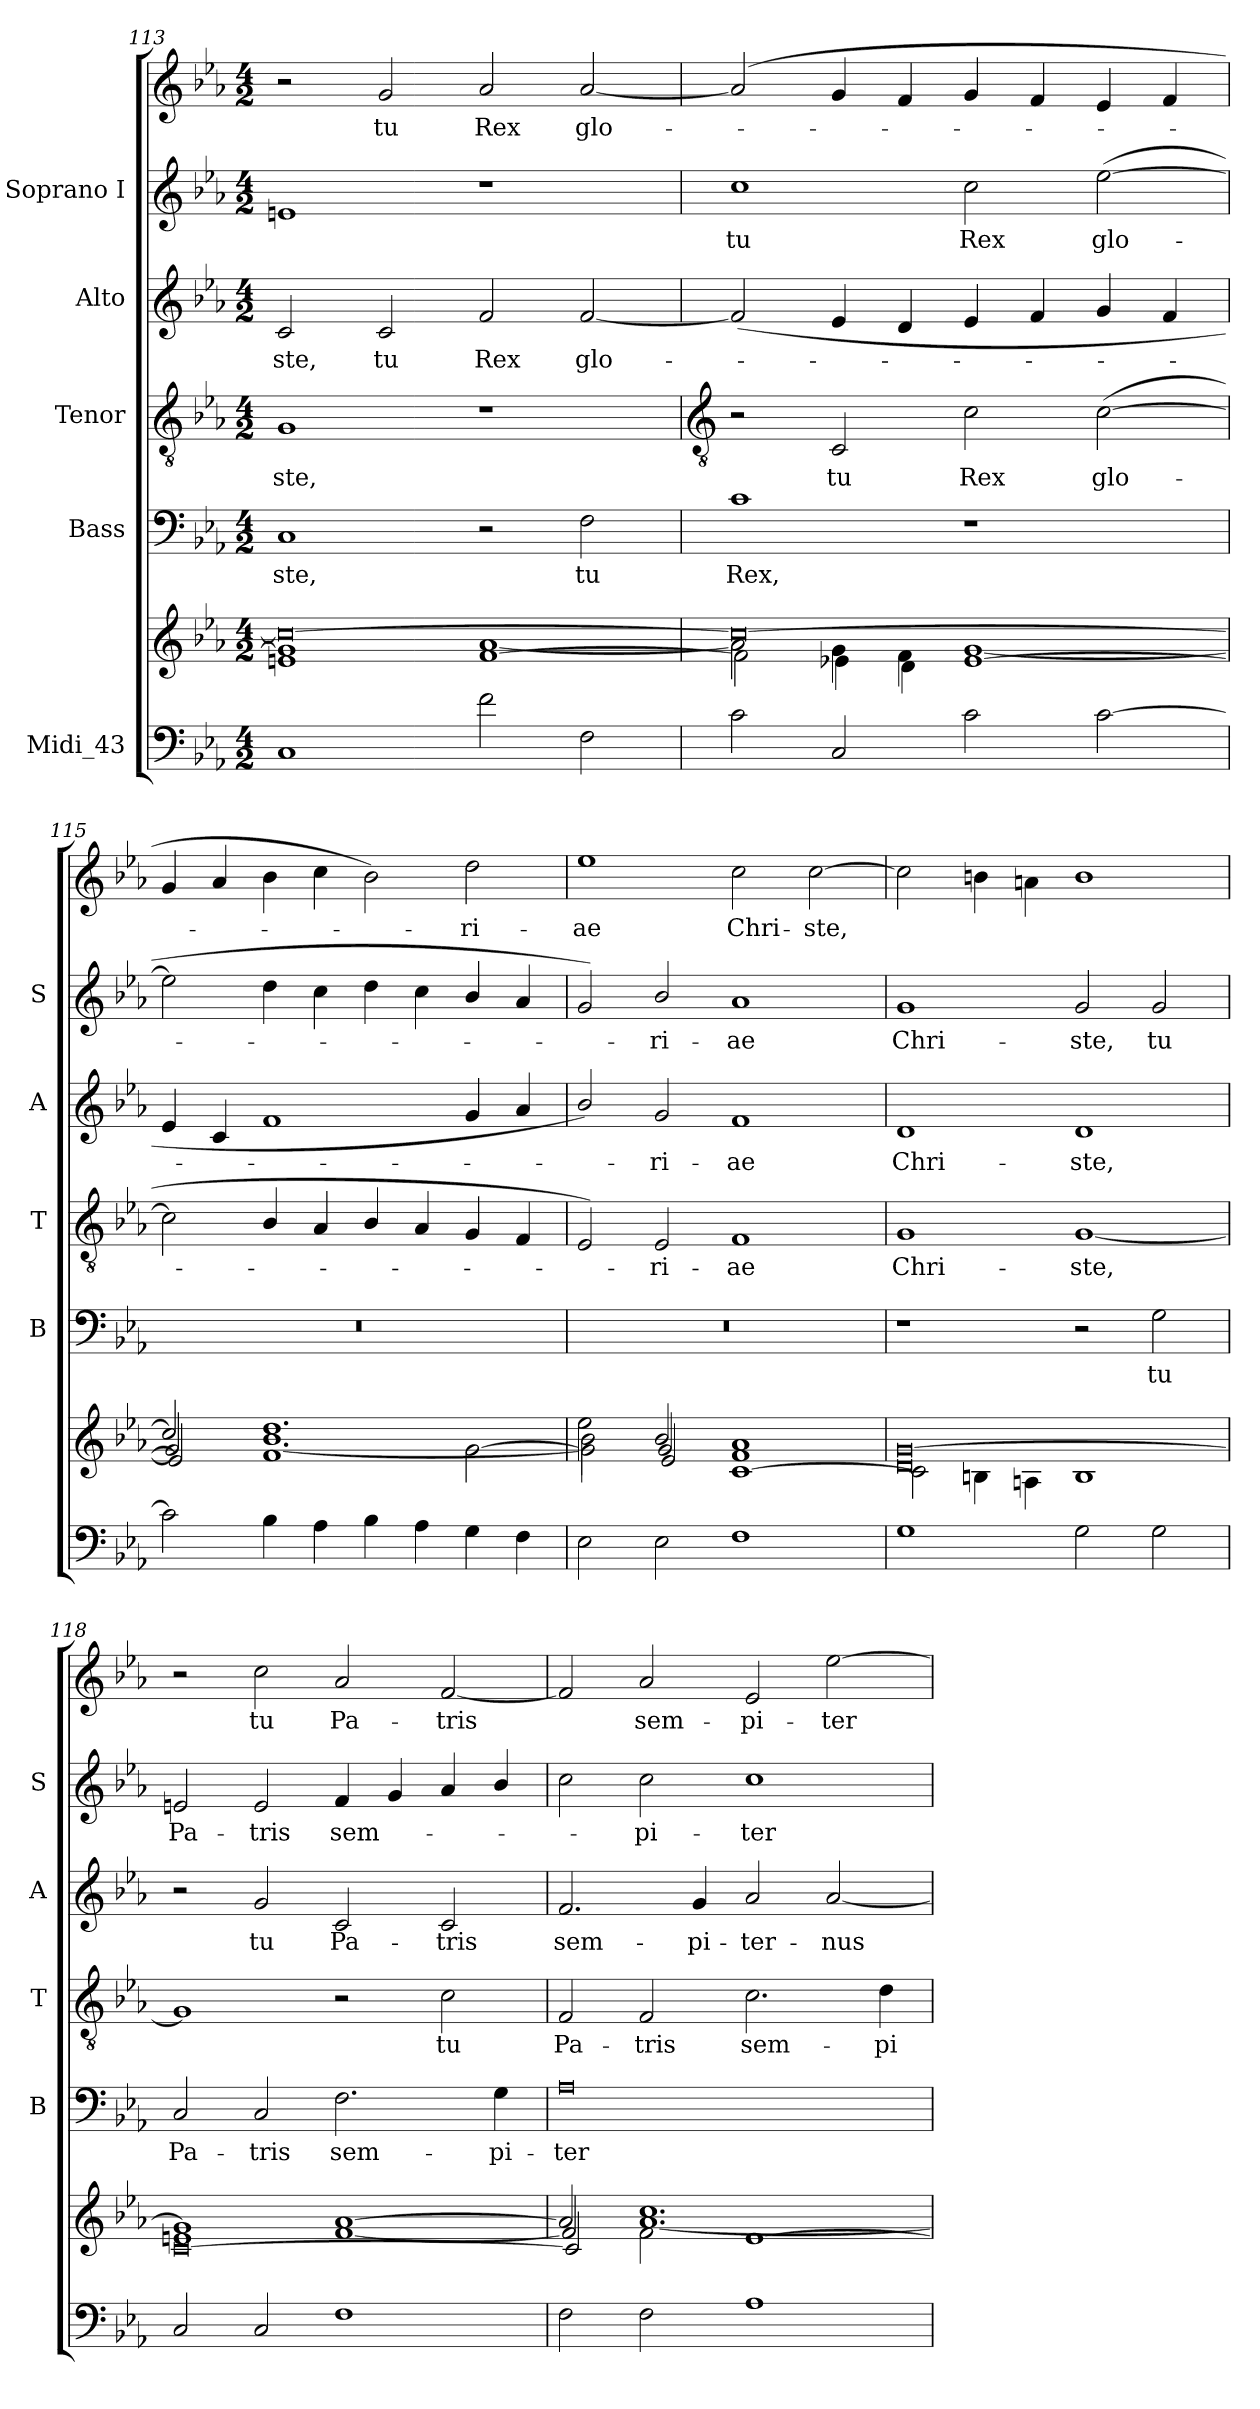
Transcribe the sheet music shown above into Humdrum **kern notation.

**kern	**kern	**kern	**text	**kern	**text	**kern	**text	**kern	**text	**kern	**text
*part5	*part5	*part4	*part4	*part3	*part3	*part2	*part2	*part1	*part1	*part1	*part1
*staff7	*staff6	*staff5	*staff5	*staff4	*staff4	*staff3	*staff3	*staff2	*staff2	*staff1	*staff1
*I"Midi_43	*	*I"Bass	*	*I"Tenor	*	*I"Alto	*	*I"Soprano I	*	*	*
*	*	*I'B	*	*I'T	*	*I'A	*	*I'S	*	*	*
*clefF4	*clefG2	*clefF4	*	*clefGv2	*	*clefG2	*	*clefG2	*	*clefG2	*
*k[b-e-a-]	*k[b-e-a-]	*k[b-e-a-]	*	*k[b-e-a-]	*	*k[b-e-a-]	*	*k[b-e-a-]	*	*k[b-e-a-]	*
*E-:	*E-:	*E-:	*	*E-:	*	*E-:	*	*E-:	*	*E-:	*
*M4/2	*M4/2	*M4/2	*	*M4/2	*	*M4/2	*	*M4/2	*	*M4/2	*
=113	=113	=113	=113	=113	=113	=113	=113	=113	=113	=113	=113
*	*^	*	*	*	*	*	*	*	*	*	*
*	*	*^	*	*	*	*	*	*	*	*	*	*
!	!	!	!	!	!LO:LY:b	!	!LO:LY:b	!	!LO:LY:b	!	!	!	!
1C	0cc/_	1g\]	1en\	1C	-ste,	1G	-ste,	2c	ste,	1en	.	2r	.
!	!	!	!	!	!	!	!	!	!LO:LY:b	!	!	!	!LO:LY:b
.	.	.	.	.	.	.	.	2c	tu	.	.	2g	tu
!	!	!	!	!	!	!	!	!	!LO:LY:b	!	!	!	!LO:LY:b
2f	.	[1a-\	[1f\	2r	.	1r	.	2f	Rex	1r	.	2a-/	Rex
!	!	!	!	!	!LO:LY:b	!	!	!	!LO:LY:b	!	!	!	!LO:LY:b
2F	.	.	.	2F	tu	.	.	[2f	glo-	.	.	[2a-/	glo-
!!LO:LB:g=z
=114	=114	=114	=114	=114	=114	=114	=114	=114	=114	=114	=114	=114	=114
*	*	*	*	*	*	*clefGv2	*	*	*	*	*	*	*
!	!	!	!	!	!LO:LY:b	!	!	!	!	!	!LO:LY:b	!	!
2c	0cc/_	2a-\]	2f\]	1c	Rex,	2r	.	(<2f]	.	1cc	tu	(>2a-/]	.
!	!	!	!	!	!	!	!LO:LY:b	!	!	!	!	!	!
2C	.	4g\	4e-X\	.	.	2C	tu	4e-	.	.	.	4g	.
.	.	4f\	4d\	.	.	.	.	4d	.	.	.	4f	.
!	!	!	!	!	!	!	!LO:LY:b	!	!	!	!LO:LY:b	!	!
2c	.	[1g\	[1e-\	1r	.	2c	Rex	4e-	.	2cc	Rex	4g	.
.	.	.	.	.	.	.	.	4f	.	.	.	4f	.
!	!	!	!	!	!	!	!LO:LY:b	!	!	!	!LO:LY:b	!	!
[2c	.	.	.	.	.	(<[2c	glo-	4g	.	(>[2ee-	glo-	4e-	.
.	.	.	.	.	.	.	.	4f	.	.	.	4f	.
=115	=115	=115	=115	=115	=115	=115	=115	=115	=115	=115	=115	=115	=115
2c]	2cc/]	2g/]	2e-/]	0r	.	2c\]	.	4e-	.	2ee-]	.	4g	.
.	.	.	.	.	.	.	.	4c	.	.	.	4a-	.
4B-	1.dd/	[1.b-\	1f\	.	.	4B-/	.	1f	.	4dd	.	4b-	.
4A-	.	.	.	.	.	4A-/	.	.	.	4cc	.	4cc	.
4B-	.	.	.	.	.	4B-/	.	.	.	4dd	.	2b-)	.
4A-	.	.	.	.	.	4A-/	.	.	.	4cc	.	.	.
!	!	!	!	!	!	!	!	!	!	!	!	!	!LO:LY:b
4G	.	.	[2g\	.	.	4G	.	4g	.	4b-/	.	2dd	ri-
4F	.	.	.	.	.	4F	.	4a-/	.	4a-	.	.	.
=116	=116	=116	=116	=116	=116	=116	=116	=116	=116	=116	=116	=116	=116
!	!	!	!	!	!	!	!	!	!	!	!	!	!LO:LY:b
2E-	2ee-\	2b-\]	2g\]	0r	.	2E-)	.	2b-/)	.	2g)	.	1ee-	-ae
!	!	!	!	!	!	!	!LO:LY:b	!	!LO:LY:b	!	!LO:LY:b	!	!
2E-	2b-/	2g/	2e-/	.	.	2E-	ri-	2g	ri-	2b-/	ri-	.	.
!	!	!	!	!	!	!	!LO:LY:b	!	!LO:LY:b	!	!LO:LY:b	!	!LO:LY:b
1F	1a-/	1f\	[1c\	.	.	1F	-ae	1f	-ae	1a-	-ae	2cc	Chri-
!	!	!	!	!	!	!	!	!	!	!	!	!	!LO:LY:b
.	.	.	.	.	.	.	.	.	.	.	.	[2cc	-ste,
=117	=117	=117	=117	=117	=117	=117	=117	=117	=117	=117	=117	=117	=117
!	!	!	!	!	!	!	!LO:LY:b	!	!LO:LY:b	!	!LO:LY:b	!	!
1G	[0g/	0d\	2c\]	1r	.	1G	Chri-	1d	Chri-	1g	Chri-	2cc]	.
.	.	.	4Bn\	.	.	.	.	.	.	.	.	4bn	.
.	.	.	4An\	.	.	.	.	.	.	.	.	4an\	.
!	!	!	!	!	!	!	!LO:LY:b	!	!LO:LY:b	!	!LO:LY:b	!	!
2G	.	.	1B\	2r	.	[1G	-ste,	1d	-ste,	2g	-ste,	(1b	.
!	!	!	!	!	!LO:LY:b	!	!	!	!	!	!LO:LY:b	!	!
2G	.	.	.	2G	tu	.	.	.	.	2g	tu	.	.
=118	=118	=118	=118	=118	=118	=118	=118	=118	=118	=118	=118	=118	=118
!	!	!	!	!	!LO:LY:b	!	!	!	!	!	!LO:LY:b	!	!
2C	1g/]	1en\	[0c\	2C	Pa-	1G]	.	2r	.	2en	Pa-	2r	.
!	!	!	!	!	!LO:LY:b	!	!	!	!LO:LY:b	!	!LO:LY:b	!	!LO:LY:b
2C	.	.	.	2C	-tris	.	.	2g	tu	2e	-tris	2cc	tu
!	!	!	!	!	!LO:LY:b	!	!	!	!LO:LY:b	!	!LO:LY:b	!	!LO:LY:b
1F	[1a-/	[1f\	.	2.F	sem-	2r	.	2c	Pa-	4f	sem-	2a-/	Pa-
.	.	.	.	.	.	.	.	.	.	4g/	.	.	.
!	!	!	!	!	!	!	!LO:LY:b	!	!LO:LY:b	!	!	!	!LO:LY:b
.	.	.	.	.	.	2c	tu	2c	-tris	4a-	.	[2f	-tris
!	!	!	!	!	!LO:LY:b	!	!	!	!	!	!	!	!
.	.	.	.	4G	-pi-	.	.	.	.	4b-/	.	.	.
=119	=119	=119	=119	=119	=119	=119	=119	=119	=119	=119	=119	=119	=119
!	!	!	!	!	!LO:LY:b	!	!LO:LY:b	!	!LO:LY:b	!	!	!	!
2F	2a-/]	2f/]	2c/]	0A-	-ter-	2F	Pa-	2.f	sem-	2cc	.	2f]	.
!	!	!	!	!	!	!	!LO:LY:b	!	!	!	!LO:LY:b	!	!LO:LY:b
2F	1.cc/	[1.a-\	2f\	.	.	2F	-tris	.	.	2cc	pi-	2a-/	sem-
!	!	!	!	!	!	!	!	!	!LO:LY:b	!	!	!	!
.	.	.	.	.	.	.	.	4g	-pi-	.	.	.	.
!	!	!	!	!	!	!	!LO:LY:b	!	!LO:LY:b	!	!LO:LY:b	!	!LO:LY:b
1A-	.	.	[1e-\	.	.	2.c	sem-	2a-/	-ter-	1cc	-ter-	2e-	-pi-
!	!	!	!	!	!	!	!	!	!LO:LY:b	!	!	!	!LO:LY:b
.	.	.	.	.	.	.	.	[2a-/	-nus	.	.	[2ee-	-ter-
!	!	!	!	!	!	!	!LO:LY:b	!	!	!	!	!	!
.	.	.	.	.	.	4d	-pi-	.	.	.	.	.	.
*	*v	*v	*v	*	*	*	*	*	*	*	*	*	*
=	=	=	=	=	=	=	=	=	=	=	=
*-	*-	*-	*-	*-	*-	*-	*-	*-	*-	*-	*-
